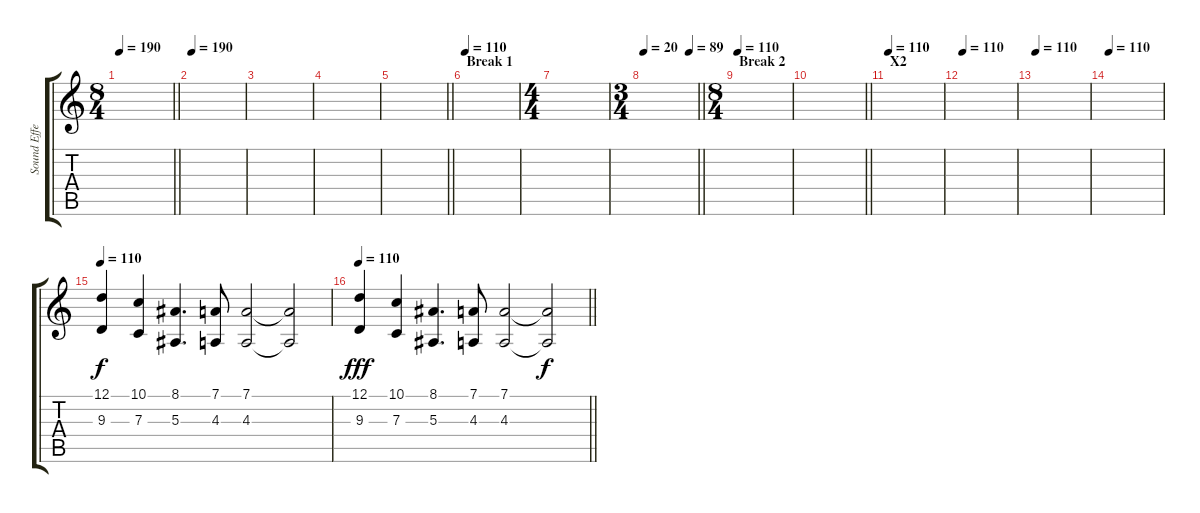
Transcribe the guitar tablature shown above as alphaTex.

\track ("Sound Effects 2" "Sound Effe") {instrument vibraphone}
\staff {score tabs}
\tuning (D4 A3 F3 C3 G2 D2) {hide}
\ts (8 4)
\tempo 190
\clef g2
\barLineRight lightlight
\ks c
|
\tempo 190
|
|
|
\barLineRight lightlight
|
\section ("" "Break 1")
\tempo 110
|
\ts (4 4)
|
\ts (3 4)
\tempo 20
\tempo (89 0.8541666666666666)
\barLineRight lightlight
|
\ts (8 4)
\section ("" "Break 2")
\tempo 110
|
\barLineRight lightlight
|
\section ("" "X2")
\tempo 110
|
\tempo 110
|
\tempo 110
|
\tempo 110
|
\tempo 110
(12.1 9.3).4 (10.1 7.3).4 (8.1 5.3).4{d} (7.1 4.3).8 (7.1 4.3).2 (7.1{t} 4.3{t}).2{dy f} |
\tempo 110
\barLineRight lightlight
(12.1 9.3).4{dy fff} (10.1 7.3).4 (8.1 5.3).4{d} (7.1 4.3).8 (7.1 4.3).2 (7.1{t} 4.3{t}).2{dy f}
